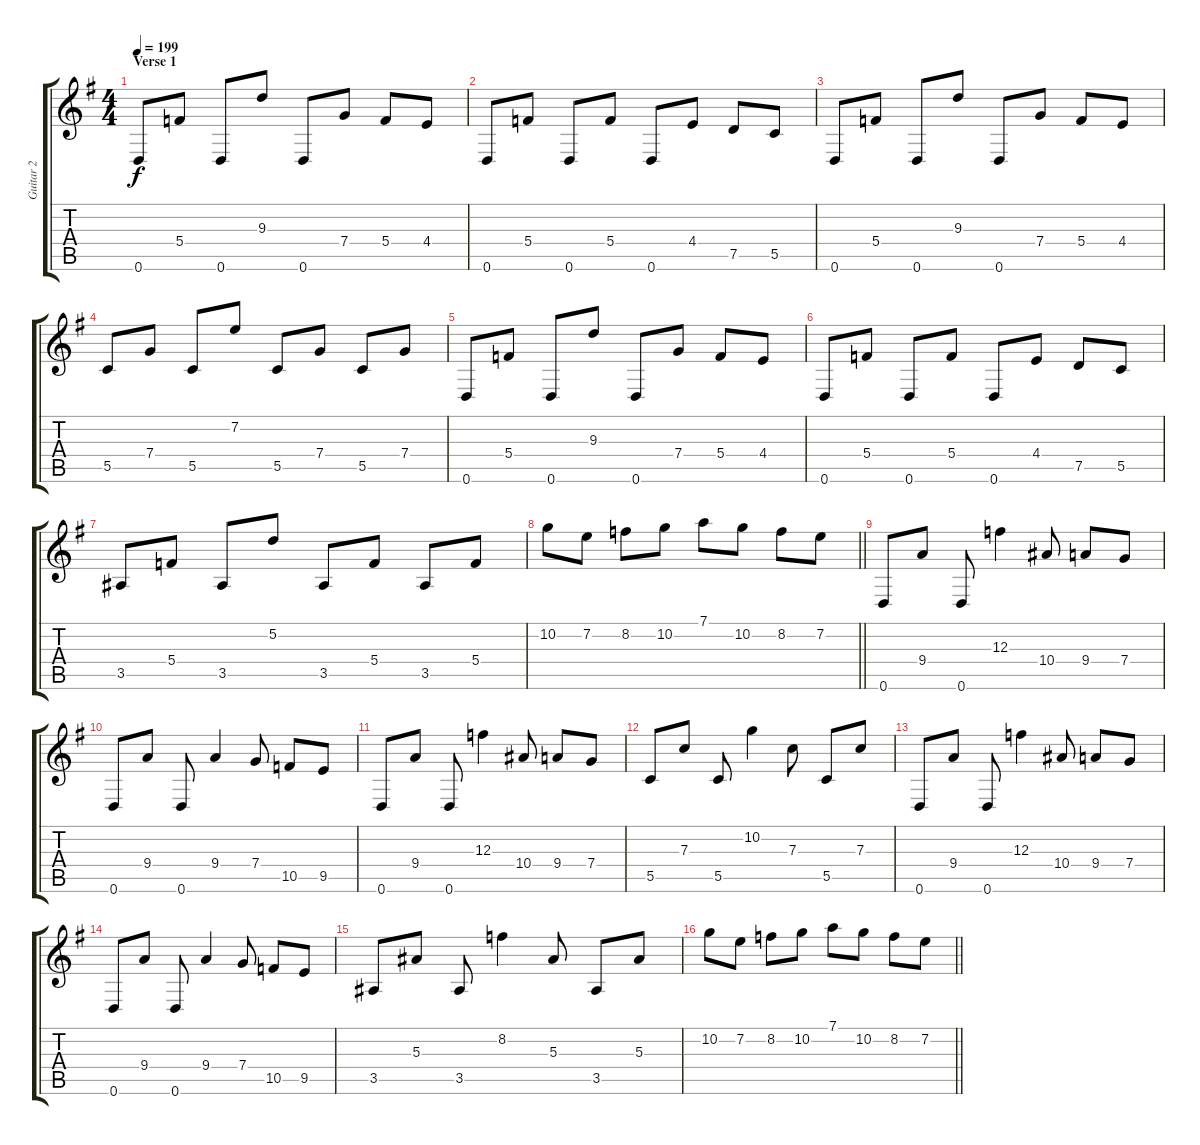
\track ("Guitar 2" "Guitar 2") {instrument distortionguitar}
\staff {score tabs}
\tuning (D4 A3 F3 C3 G2 D2) {hide}
\ts (4 4)
\section ("" "Verse 1")
\tempo 199
\clef g2
\ks eminor
0.6.8{dy f} 5.4.8 0.6.8 9.3.8 0.6.8 7.4.8 5.4.8 4.4.8 |
0.6.8 5.4.8 0.6.8 5.4.8 0.6.8 4.4.8 7.5.8 5.5.8 |
0.6.8 5.4.8 0.6.8 9.3.8 0.6.8 7.4.8 5.4.8 4.4.8 |
5.5.8 7.4.8 5.5.8 7.2.8 5.5.8 7.4.8 5.5.8 7.4.8 |
0.6.8 5.4.8 0.6.8 9.3.8 0.6.8 7.4.8 5.4.8 4.4.8 |
0.6.8 5.4.8 0.6.8 5.4.8 0.6.8 4.4.8 7.5.8 5.5.8 |
3.5.8 5.4.8 3.5.8 5.2.8 3.5.8 5.4.8 3.5.8 5.4.8 |
\barLineRight lightlight
10.2.8 7.2.8 8.2.8 10.2.8 7.1.8 10.2.8 8.2.8 7.2.8 |
0.6.8 9.4.8 0.6.8 12.3.4 10.4.8 9.4.8 7.4.8 |
0.6.8 9.4.8 0.6.8 9.4.4 7.4.8 10.5.8 9.5.8 |
0.6.8 9.4.8 0.6.8 12.3.4 10.4.8 9.4.8 7.4.8 |
5.5.8 7.3.8 5.5.8 10.2.4 7.3.8 5.5.8 7.3.8 |
0.6.8 9.4.8 0.6.8 12.3.4 10.4.8 9.4.8 7.4.8 |
0.6.8 9.4.8 0.6.8 9.4.4 7.4.8 10.5.8 9.5.8 |
3.5.8 5.3.8 3.5.8 8.2.4 5.3.8 3.5.8 5.3.8 |
\barLineRight lightlight
10.2.8 7.2.8 8.2.8 10.2.8 7.1.8 10.2.8 8.2.8 7.2.8
